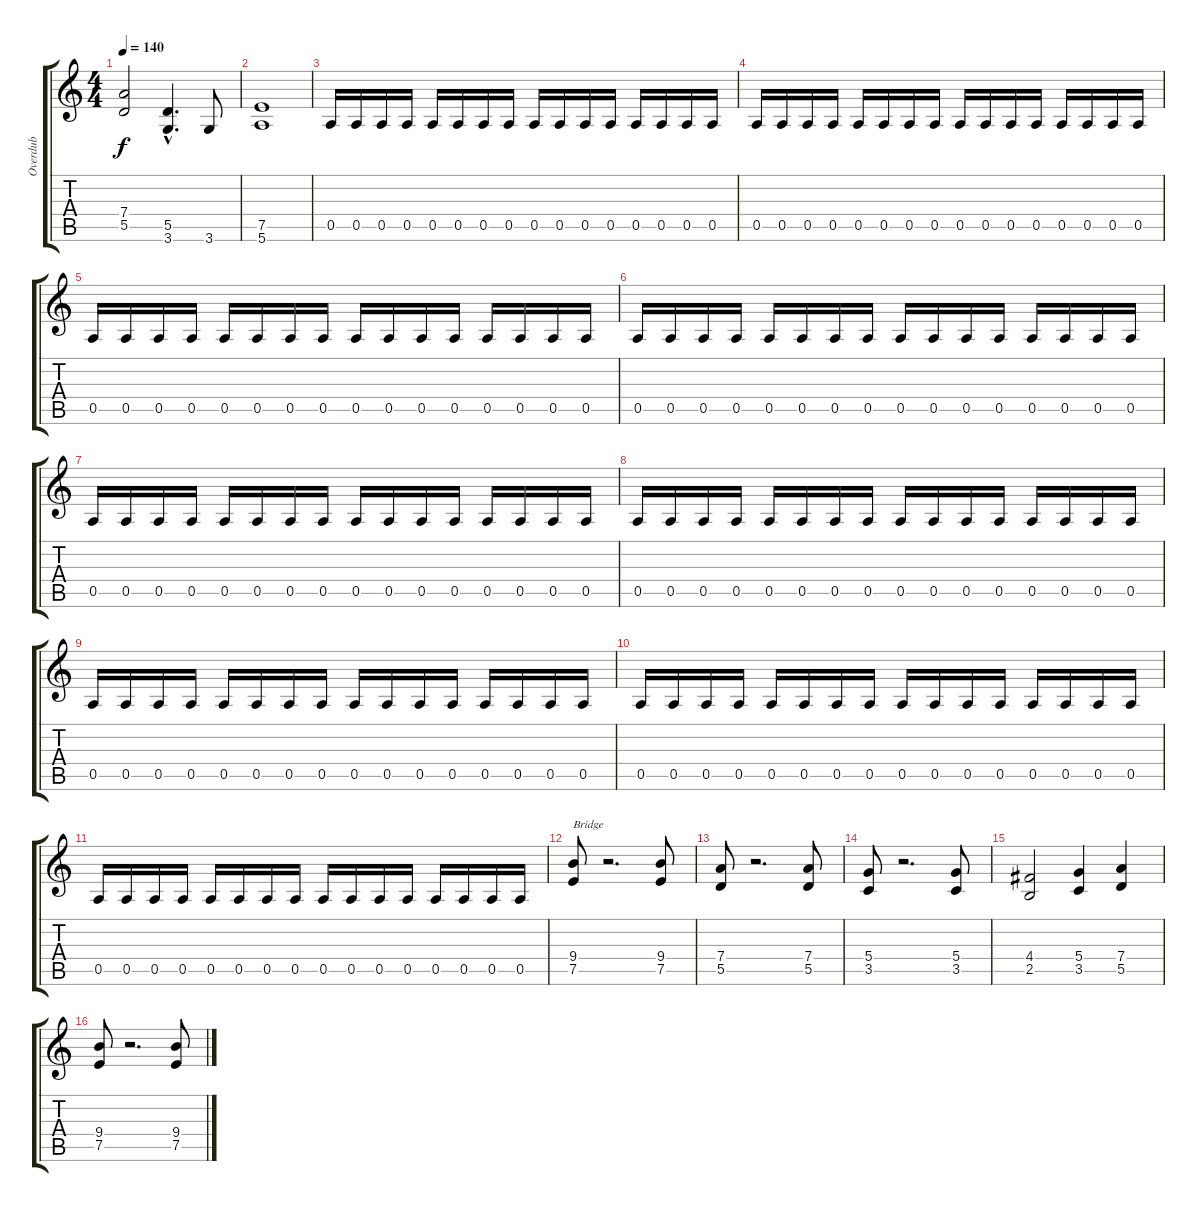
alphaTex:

\track ("Overdub" "Overdub") {instrument distortionguitar}
\staff {score tabs}
\tuning (E4 B3 G3 D3 A2 E2) {hide}
\ts (4 4)
\tempo 140
\clef g2
\ks c
(7.4 5.5).2{dy f} (5.5{hac} 3.6{hac}).4{d} 3.6.8 |
(7.5 5.6).1 |
0.5.16 0.5.16 0.5.16 0.5.16 0.5.16 0.5.16 0.5.16 0.5.16 0.5.16 0.5.16 0.5.16 0.5.16 0.5.16 0.5.16 0.5.16 0.5.16 |
0.5.16 0.5.16 0.5.16 0.5.16 0.5.16 0.5.16 0.5.16 0.5.16 0.5.16 0.5.16 0.5.16 0.5.16 0.5.16 0.5.16 0.5.16 0.5.16 |
0.5.16 0.5.16 0.5.16 0.5.16 0.5.16 0.5.16 0.5.16 0.5.16 0.5.16 0.5.16 0.5.16 0.5.16 0.5.16 0.5.16 0.5.16 0.5.16 |
0.5.16 0.5.16 0.5.16 0.5.16 0.5.16 0.5.16 0.5.16 0.5.16 0.5.16 0.5.16 0.5.16 0.5.16 0.5.16 0.5.16 0.5.16 0.5.16 |
0.5.16 0.5.16 0.5.16 0.5.16 0.5.16 0.5.16 0.5.16 0.5.16 0.5.16 0.5.16 0.5.16 0.5.16 0.5.16 0.5.16 0.5.16 0.5.16 |
0.5.16 0.5.16 0.5.16 0.5.16 0.5.16 0.5.16 0.5.16 0.5.16 0.5.16 0.5.16 0.5.16 0.5.16 0.5.16 0.5.16 0.5.16 0.5.16 |
0.5.16 0.5.16 0.5.16 0.5.16 0.5.16 0.5.16 0.5.16 0.5.16 0.5.16 0.5.16 0.5.16 0.5.16 0.5.16 0.5.16 0.5.16 0.5.16 |
0.5.16 0.5.16 0.5.16 0.5.16 0.5.16 0.5.16 0.5.16 0.5.16 0.5.16 0.5.16 0.5.16 0.5.16 0.5.16 0.5.16 0.5.16 0.5.16 |
0.5.16 0.5.16 0.5.16 0.5.16 0.5.16 0.5.16 0.5.16 0.5.16 0.5.16 0.5.16 0.5.16 0.5.16 0.5.16 0.5.16 0.5.16 0.5.16 |
(9.4 7.5).8{txt "Bridge"} r.2{d} (9.4 7.5).8 |
(7.4 5.5).8 r.2{d} (7.4 5.5).8 |
(5.4 3.5).8 r.2{d} (5.4 3.5).8 |
(4.4 2.5).2 (5.4 3.5).4 (7.4 5.5).4 |
(9.4 7.5).8 r.2{d} (9.4 7.5).8
